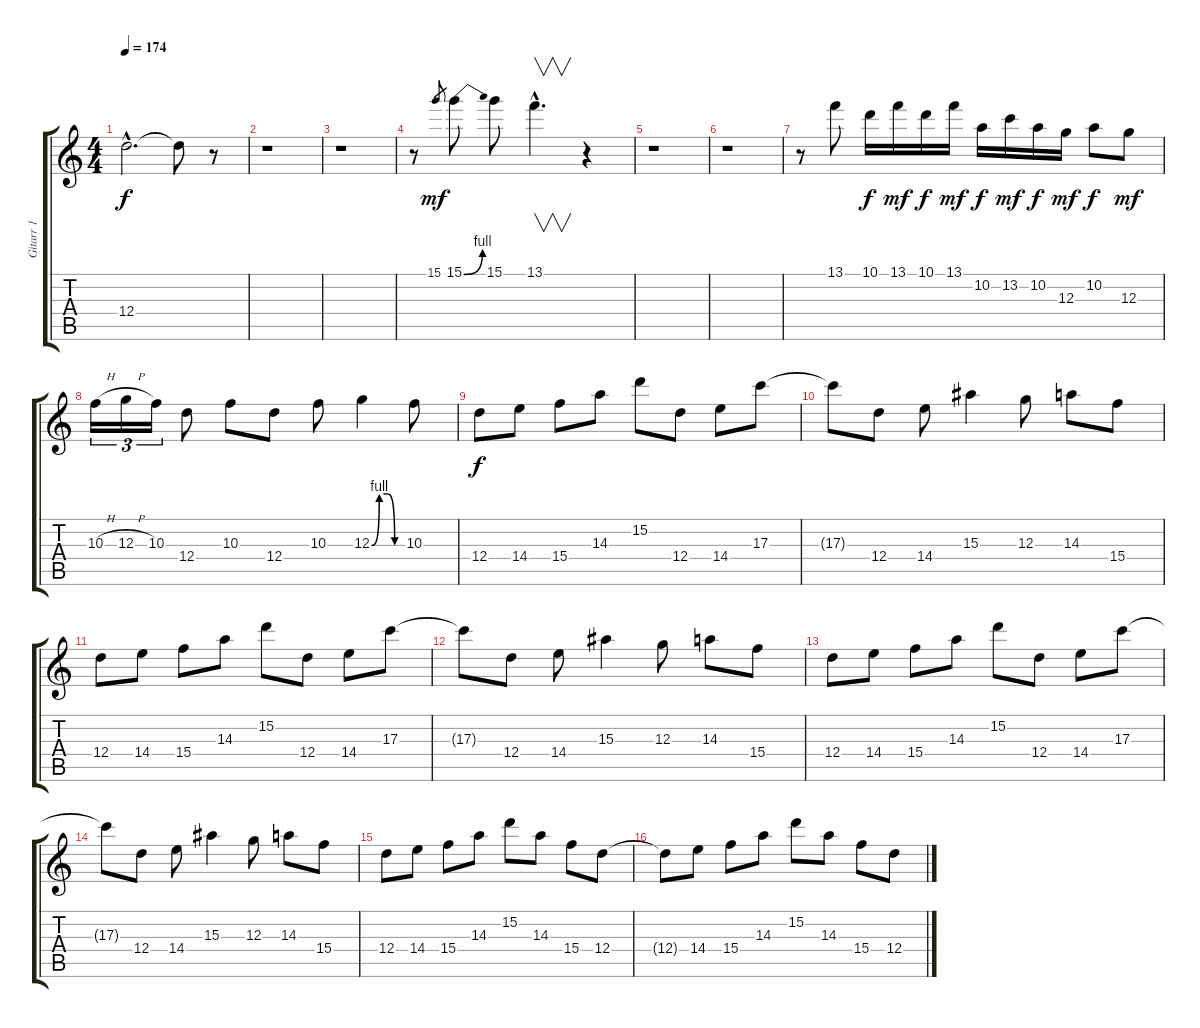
\track ("Gitarr 1" "Gitarr 1") {instrument overdrivenguitar}
\staff {score tabs}
\tuning (E4 B3 G3 D3 A2 E2) {hide}
\ts (4 4)
\tempo 174
\clef g2
\ks c
12.4{hac t}.2{d dy f} 12.4{t}.8 r.8 |
r.1 |
r.1 |
r.8 15.1.8{gr dy mf} 15.1{be (bend 0 0 60 4)}.8 15.1.8 13.1{hac}.4{v d} r.4 |
r.1 |
r.1 |
r.8 13.1.8 10.1.16{dy f} 13.1.16{dy mf} 10.1.16{dy f} 13.1.16{dy mf} 10.2.16{dy f} 13.2.16{dy mf} 10.2.16{dy f} 12.3.16{dy mf} 10.2.8{dy f} 12.3.8{dy mf} |
10.3{h}.16{tu (3 2)} 12.3{h}.16{tu (3 2)} 10.3.16{tu (3 2)} 12.4.8 10.3.8 12.4.8 10.3.8 12.3{be (custom 0 0 15 4 30 4 45 0 60 0)}.4 10.3.8 |
12.4.8{dy f} 14.4.8 15.4.8 14.3.8 15.2.8 12.4.8 14.4.8 17.3.8 |
17.3{t}.8 12.4.8 14.4.8 15.3.4 12.3.8 14.3.8 15.4.8 |
12.4.8 14.4.8 15.4.8 14.3.8 15.2.8 12.4.8 14.4.8 17.3.8 |
17.3{t}.8 12.4.8 14.4.8 15.3.4 12.3.8 14.3.8 15.4.8 |
12.4.8 14.4.8 15.4.8 14.3.8 15.2.8 12.4.8 14.4.8 17.3.8 |
17.3{t}.8 12.4.8 14.4.8 15.3.4 12.3.8 14.3.8 15.4.8 |
12.4.8 14.4.8 15.4.8 14.3.8 15.2.8 14.3.8 15.4.8 12.4.8 |
12.4{t}.8 14.4.8 15.4.8 14.3.8 15.2.8 14.3.8 15.4.8 12.4.8
